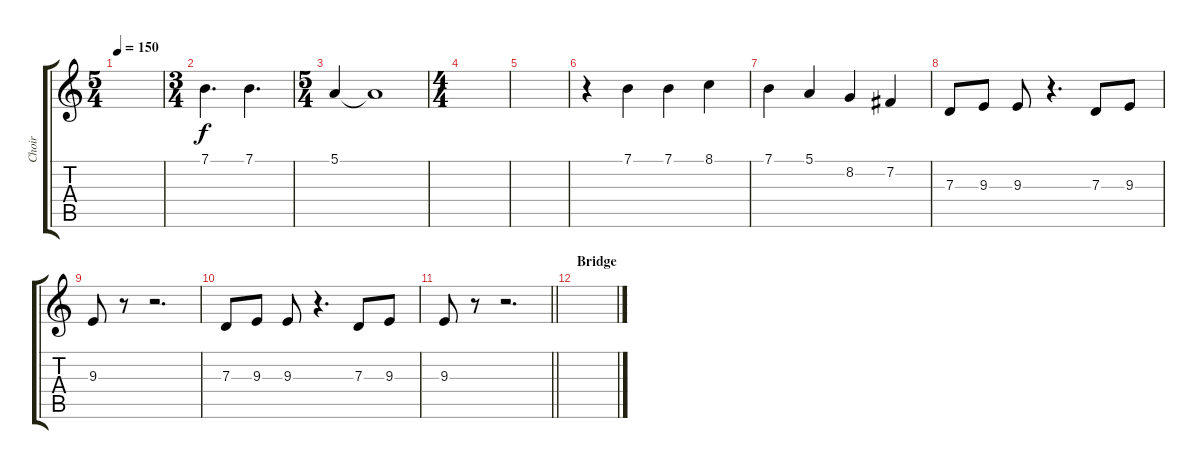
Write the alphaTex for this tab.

\track ("Choir" "Choir") {instrument flute}
\staff {score tabs}
\tuning (E4 B3 G3 D3 A2 E2) {hide}
\ts (5 4)
\tempo 150
\clef g2
\ks c
|
\ts (3 4)
7.1.4{d} 7.1.4{d} |
\ts (5 4)
5.1.4 5.1{t}.1 |
\ts (4 4)
|
|
r.4 7.1.4 7.1.4 8.1.4 |
7.1.4 5.1.4 8.2.4 7.2.4 |
7.3.8 9.3.8 9.3.8 r.4{d} 7.3.8 9.3.8 |
9.3.8 r.8 r.2{d} |
7.3.8 9.3.8 9.3.8 r.4{d} 7.3.8 9.3.8 |
\barLineRight lightlight
9.3.8 r.8 r.2{d} |
\section ("" "Bridge")
